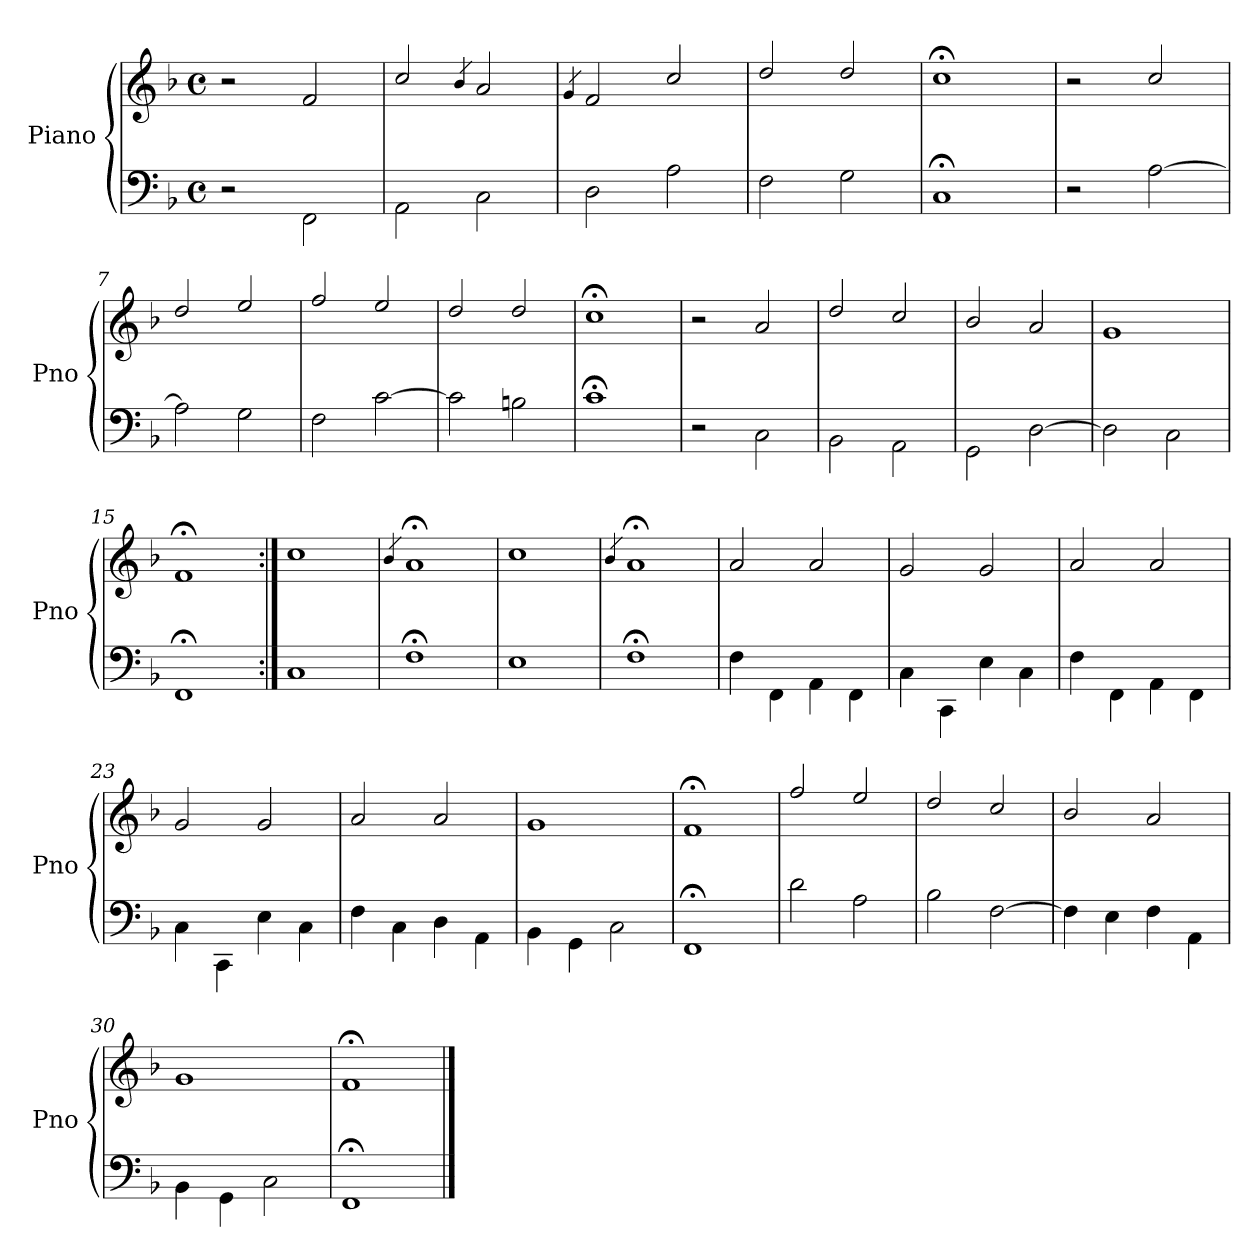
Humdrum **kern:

**kern	**kern
*part1	*part1
*staff2	*staff1
*I"Piano	*
*I'Pno	*
*clefF4	*clefG2
*k[b-]	*k[b-]
*F:	*F:
*M4/4	*M4/4
*met(c)	*met(c)
=1	=1
2r	2r
2FF\	2f/
=2	=2
2AA\	2cc/
.	4qb-/
2C\	2a/
=3	=3
.	4qg/
2D\	2f/
2A\	2cc/
=4	=4
2F\	2dd/
2G\	2dd/
=5	=5
1C;\	1cc;</
=6	=6
2r	2r
[<2A\	2cc/
=7	=7
2A\]	2dd/
2G\	2ee/
=8	=8
2F\	2ff/
[<2c\	2ee/
=9	=9
2c\]	2dd/
2Bn\	2dd/
=10	=10
1c;\	1cc;</
!!LO:LB:g=z
=11	=11
2r	2r
2C\	2a/
=12	=12
2BB-\	2dd/
2AA\	2cc/
=13	=13
2GG\	2b-/
[<2D\	2a/
=14	=14
2D\]	1g/
2C\	.
=15	=15
1FF;\	1f;</
=16:|!	=16:|!
1C\	1cc/
=17	=17
.	4qb-/
1F;\	1a;</
=18	=18
1E\	1cc/
=19	=19
.	4qb-/
1F;\	1a;</
!!LO:LB:g=z
=20	=20
4F\	2a/
4FF\	.
4AA\	2a/
4FF\	.
=21	=21
4C\	2g/
4CC\	.
4E\	2g/
4C\	.
=22	=22
4F\	2a/
4FF\	.
4AA\	2a/
4FF\	.
=23	=23
4C\	2g/
4CC\	.
4E\	2g/
4C\	.
=24	=24
4F\	2a/
4C\	.
4D\	2a/
4AA\	.
=25	=25
4BB-\	1g/
4GG\	.
2C\	.
=26	=26
1FF;\	1f;</
!!LO:LB:g=z
=27	=27
2d\	2ff/
2A\	2ee/
=28	=28
2B-\	2dd/
[<2F\	2cc/
=29	=29
4F\]	2b-/
4E\	.
4F\	2a/
4AA\	.
=30	=30
4BB-\	1g/
4GG\	.
2C\	.
=31	=31
1FF;\	1f;</
==	==
*-	*-
